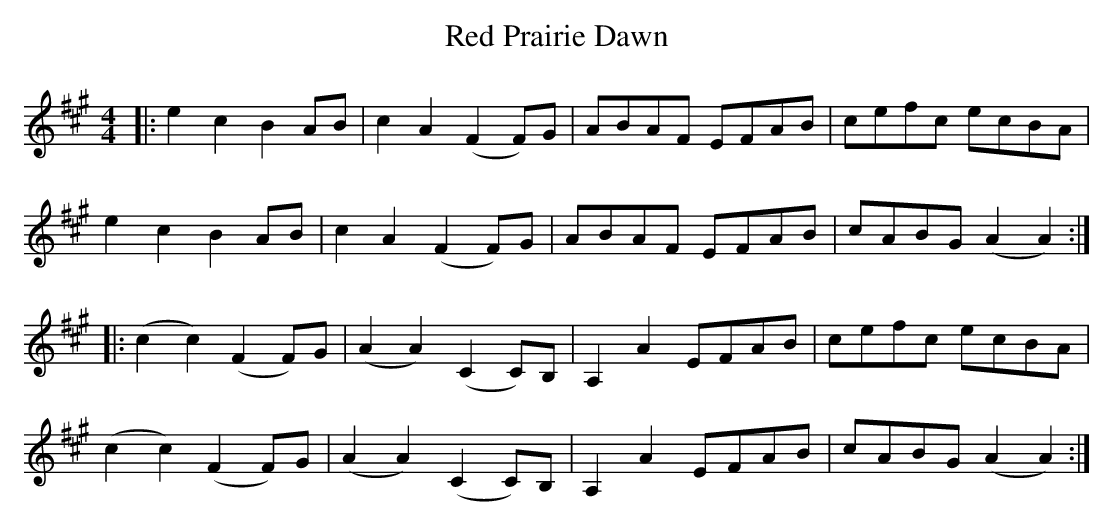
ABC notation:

X:1
T: Red Prairie Dawn
M: 4/4
L: 1/8
K: Amaj
|:e2 c2 B2 AB|c2 A2 (F2 F)G|ABAF EFAB|cefc ecBA|
e2 c2 B2 AB|c2 A2 (F2 F)G|ABAF EFAB|cABG (A2 A2):|
|:(c2 c2) (F2 F)G|(A2 A2) (C2 C)B,|A,2 A2 EFAB|cefc ecBA|
(c2 c2) (F2 F)G|(A2 A2) (C2 C)B,|A,2 A2 EFAB|cABG (A2 A2):|
